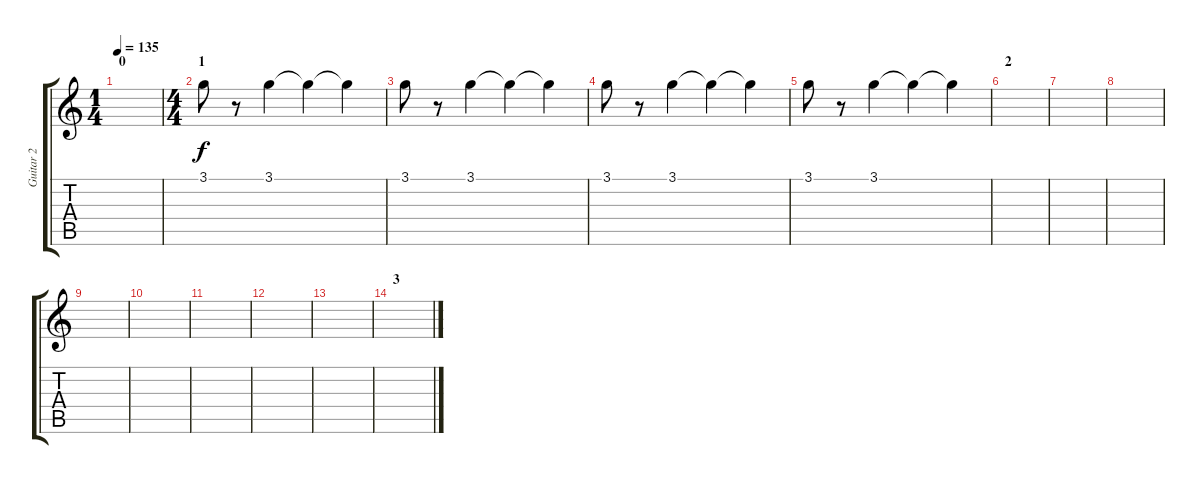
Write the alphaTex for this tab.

\track ("Guitar 2" "Guitar 2") {instrument overdrivenguitar}
\staff {score tabs}
\tuning (E4 B3 G3 D3 A2 E2) {hide}
\ts (1 4)
\section ("" "0")
\tempo 135
\clef g2
\ks c
|
\ts (4 4)
\section ("" "1")
3.1.8 r.8 3.1.4 3.1{t}.4 3.1{t}.4 |
3.1.8 r.8 3.1.4 3.1{t}.4 3.1{t}.4 |
3.1.8 r.8 3.1.4 3.1{t}.4 3.1{t}.4 |
3.1.8 r.8 3.1.4 3.1{t}.4 3.1{t}.4 |
\section ("" "2")
|
|
|
|
|
|
|
|
\section ("" "3")
